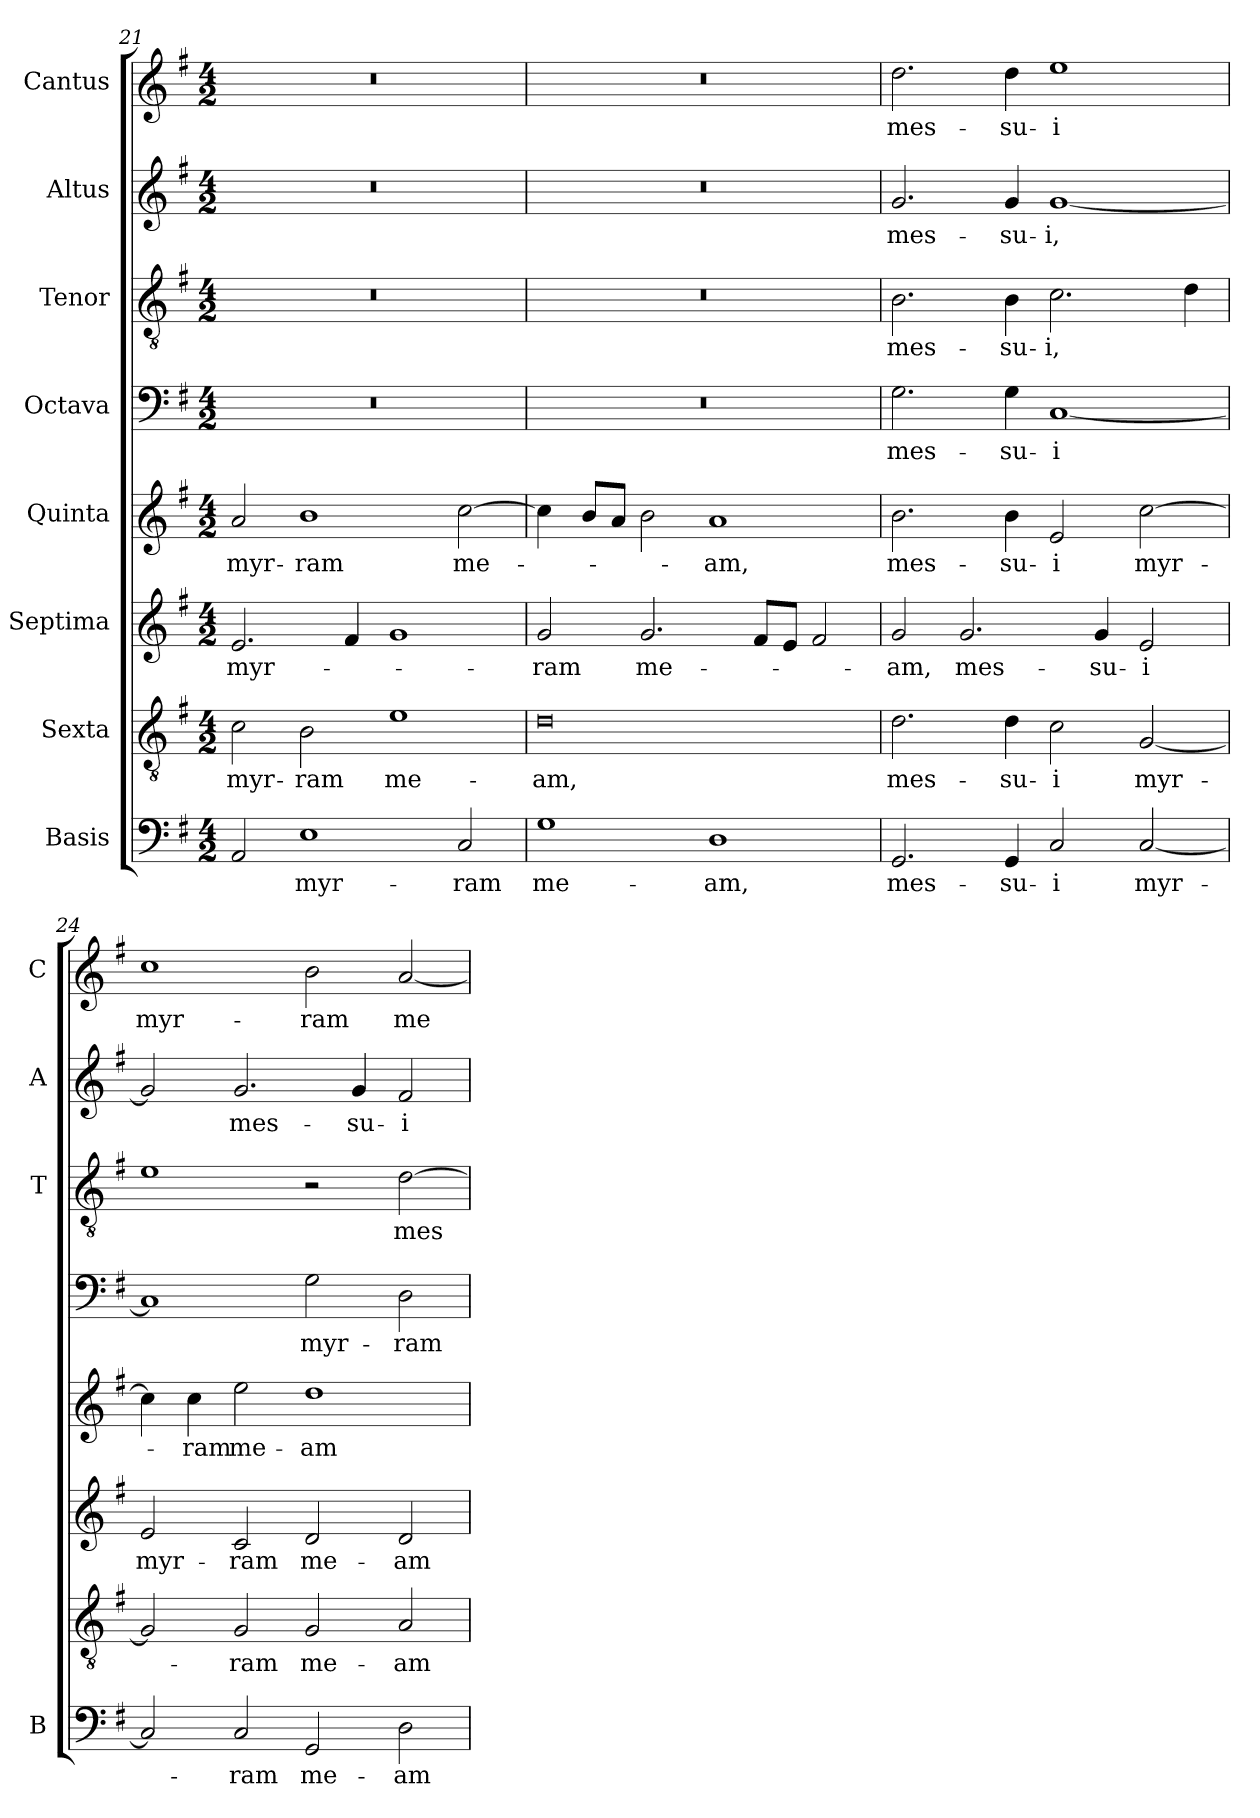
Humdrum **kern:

**kern	**text	**kern	**text	**kern	**text	**kern	**text	**kern	**text	**kern	**text	**kern	**text	**kern	**text
*part8	*part8	*part7	*part7	*part6	*part6	*part5	*part5	*part4	*part4	*part3	*part3	*part2	*part2	*part1	*part1
*staff8	*staff8	*staff7	*staff7	*staff6	*staff6	*staff5	*staff5	*staff4	*staff4	*staff3	*staff3	*staff2	*staff2	*staff1	*staff1
*I"Basis	*	*I"Sexta	*	*I"Septima	*	*I"Quinta	*	*I"Octava	*	*I"Tenor	*	*I"Altus	*	*I"Cantus	*
*I'B	*	*	*	*	*	*	*	*	*	*I'T	*	*I'A	*	*I'C	*
*clefF4	*	*clefGv2	*	*clefG2	*	*clefG2	*	*clefF4	*	*clefGv2	*	*clefG2	*	*clefG2	*
*k[f#]	*	*k[f#]	*	*k[f#]	*	*k[f#]	*	*k[f#]	*	*k[f#]	*	*k[f#]	*	*k[f#]	*
*G:	*	*G:	*	*G:	*	*G:	*	*G:	*	*G:	*	*G:	*	*G:	*
*M4/2	*	*M4/2	*	*M4/2	*	*M4/2	*	*M4/2	*	*M4/2	*	*M4/2	*	*M4/2	*
=21	=21	=21	=21	=21	=21	=21	=21	=21	=21	=21	=21	=21	=21	=21	=21
!	!	!	!LO:LY:b	!	!LO:LY:b	!	!LO:LY:b	!	!	!	!	!	!	!	!
2AA/	.	2c\	myr-	2.e/	myr-	2a/	myr-	0r	.	0r	.	0r	.	0r	.
!	!LO:LY:b	!	!LO:LY:b	!	!	!	!LO:LY:b	!	!	!	!	!	!	!	!
1E	myr-	2B\	-ram	.	.	1b	-ram	.	.	.	.	.	.	.	.
.	.	.	.	4f#/	.	.	.	.	.	.	.	.	.	.	.
!	!	!	!LO:LY:b	!	!	!	!	!	!	!	!	!	!	!	!
.	.	1e	me-	1g	.	.	.	.	.	.	.	.	.	.	.
!	!LO:LY:b	!	!	!	!	!	!LO:LY:b	!	!	!	!	!	!	!	!
2C/	-ram	.	.	.	.	[2cc\	me-	.	.	.	.	.	.	.	.
!!LO:PB:g=z
=22	=22	=22	=22	=22	=22	=22	=22	=22	=22	=22	=22	=22	=22	=22	=22
!	!LO:LY:b	!	!LO:LY:b	!	!LO:LY:b	!	!	!	!	!	!	!	!	!	!
1G	me-	0d	-am,	2g/	-ram	4cc\]	.	0r	.	0r	.	0r	.	0r	.
.	.	.	.	.	.	8b/L	.	.	.	.	.	.	.	.	.
.	.	.	.	.	.	8a/J	.	.	.	.	.	.	.	.	.
!	!	!	!	!	!LO:LY:b	!	!	!	!	!	!	!	!	!	!
.	.	.	.	2.g/	me-	2b\	.	.	.	.	.	.	.	.	.
!	!LO:LY:b	!	!	!	!	!	!LO:LY:b	!	!	!	!	!	!	!	!
1D	-am,	.	.	.	.	1a	-am,	.	.	.	.	.	.	.	.
.	.	.	.	8f#/L	.	.	.	.	.	.	.	.	.	.	.
.	.	.	.	8e/J	.	.	.	.	.	.	.	.	.	.	.
.	.	.	.	2f#/	.	.	.	.	.	.	.	.	.	.	.
=23	=23	=23	=23	=23	=23	=23	=23	=23	=23	=23	=23	=23	=23	=23	=23
!	!LO:LY:b	!	!LO:LY:b	!	!LO:LY:b	!	!LO:LY:b	!	!LO:LY:b	!	!LO:LY:b	!	!LO:LY:b	!	!LO:LY:b
2.GG/	mes-	2.d\	mes-	2g/	-am,	2.b\	mes-	2.G\	mes-	2.B\	mes-	2.g/	mes-	2.dd\	mes-
!	!	!	!	!	!LO:LY:b	!	!	!	!	!	!	!	!	!	!
.	.	.	.	2.g/	mes-	.	.	.	.	.	.	.	.	.	.
!	!LO:LY:b	!	!LO:LY:b	!	!	!	!LO:LY:b	!	!LO:LY:b	!	!LO:LY:b	!	!LO:LY:b	!	!LO:LY:b
4GG/	-su-	4d\	-su-	.	.	4b\	-su-	4G\	-su-	4B\	-su-	4g/	-su-	4dd\	-su-
!	!LO:LY:b	!	!LO:LY:b	!	!	!	!LO:LY:b	!	!LO:LY:b	!	!LO:LY:b	!	!LO:LY:b	!	!LO:LY:b
2C/	-i	2c\	-i	.	.	2e/	-i	[1C	-i	2.c\	-i,	[1g	-i,	1ee	-i
!	!	!	!	!	!LO:LY:b	!	!	!	!	!	!	!	!	!	!
.	.	.	.	4g/	-su-	.	.	.	.	.	.	.	.	.	.
!	!LO:LY:b	!	!LO:LY:b	!	!LO:LY:b	!	!LO:LY:b	!	!	!	!	!	!	!	!
[2C/	myr-	[2G/	myr-	2e/	-i	[2cc\	myr-	.	.	.	.	.	.	.	.
.	.	.	.	.	.	.	.	.	.	4d\	.	.	.	.	.
=24	=24	=24	=24	=24	=24	=24	=24	=24	=24	=24	=24	=24	=24	=24	=24
!	!	!	!	!	!LO:LY:b	!	!	!	!	!	!	!	!	!	!LO:LY:b
2C/]	.	2G/]	.	2e/	myr-	4cc\]	.	1C]	.	1e	.	2g/]	.	1cc	myr-
!	!	!	!	!	!	!	!LO:LY:b	!	!	!	!	!	!	!	!
.	.	.	.	.	.	4cc\	-ram	.	.	.	.	.	.	.	.
!	!LO:LY:b	!	!LO:LY:b	!	!LO:LY:b	!	!LO:LY:b	!	!	!	!	!	!LO:LY:b	!	!
2C/	-ram	2G/	-ram	2c/	-ram	2ee\	me-	.	.	.	.	2.g/	mes-	.	.
!	!LO:LY:b	!	!LO:LY:b	!	!LO:LY:b	!	!LO:LY:b	!	!LO:LY:b	!	!	!	!	!	!LO:LY:b
2GG/	me-	2G/	me-	2d/	me-	1dd	-am	2G\	myr-	2r	.	.	.	2b\	-ram
!	!	!	!	!	!	!	!	!	!	!	!	!	!LO:LY:b	!	!
.	.	.	.	.	.	.	.	.	.	.	.	4g/	-su-	.	.
!	!LO:LY:b	!	!LO:LY:b	!	!LO:LY:b	!	!	!	!LO:LY:b	!	!LO:LY:b	!	!LO:LY:b	!	!LO:LY:b
2D\	-am	2A/	-am	2d/	-am	.	.	2D\	-ram	[2d\	mes-	2f#/	-i	[2a/	me-
=	=	=	=	=	=	=	=	=	=	=	=	=	=	=	=
*-	*-	*-	*-	*-	*-	*-	*-	*-	*-	*-	*-	*-	*-	*-	*-
